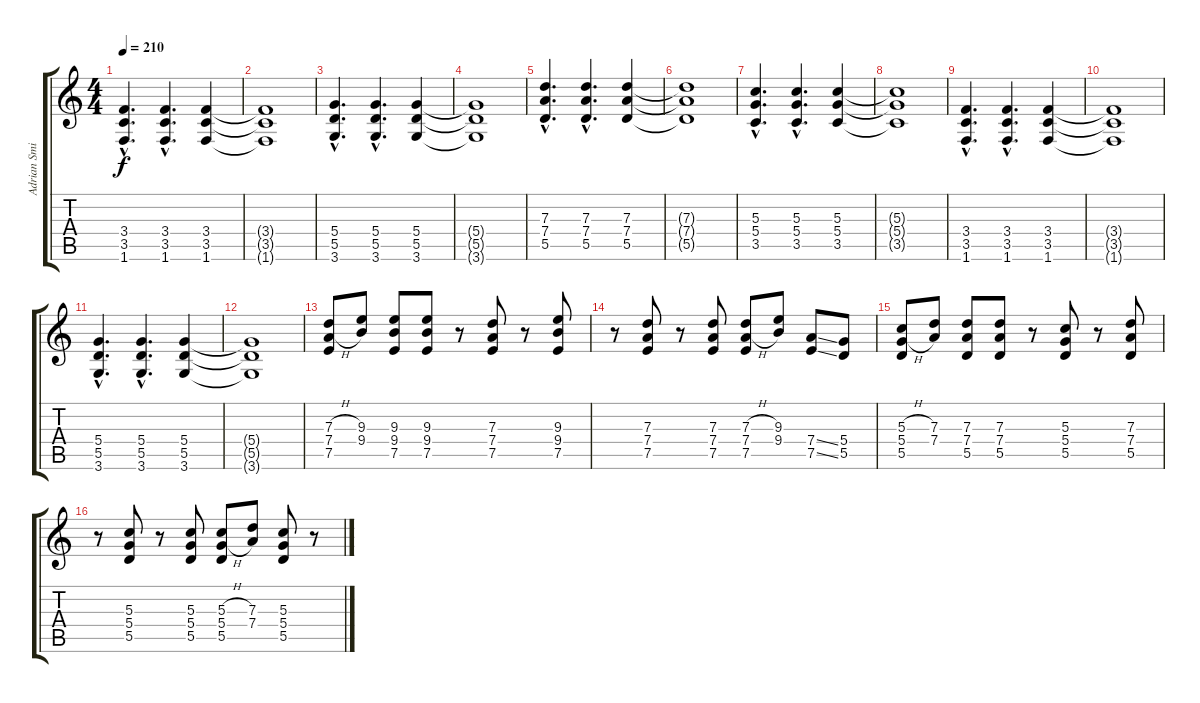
\track ("Adrian Smith" "Adrian Smi") {instrument distortionguitar}
\staff {score tabs}
\tuning (E4 B3 G3 D3 A2 E2) {hide}
\ts (4 4)
\tempo 210
\clef g2
\ks c
(3.4{hac} 3.5{hac} 1.6{hac}).4{d dy f} (3.4{hac} 3.5{hac} 1.6{hac}).4{d} (3.4 3.5 1.6).4 |
(3.4{t} 3.5{t} 1.6{t}).1 |
(5.4{hac} 5.5{hac} 3.6{hac}).4{d} (5.4{hac} 5.5{hac} 3.6{hac}).4{d} (5.4 5.5 3.6).4 |
(5.4{t} 5.5{t} 3.6{t}).1 |
(7.3{hac} 7.4{hac} 5.5{hac}).4{d} (7.3{hac} 7.4{hac} 5.5{hac}).4{d} (7.3 7.4 5.5).4 |
(7.3{t} 7.4{t} 5.5{t}).1 |
(5.3{hac} 5.4{hac} 3.5{hac}).4{d} (5.3{hac} 5.4{hac} 3.5{hac}).4{d} (5.3 5.4 3.5).4 |
(5.3{t} 5.4{t} 3.5{t}).1 |
(3.4{hac} 3.5{hac} 1.6{hac}).4{d} (3.4{hac} 3.5{hac} 1.6{hac}).4{d} (3.4 3.5 1.6).4 |
(3.4{t} 3.5{t} 1.6{t}).1 |
(5.4{hac} 5.5{hac} 3.6{hac}).4{d} (5.4{hac} 5.5{hac} 3.6{hac}).4{d} (5.4 5.5 3.6).4 |
(5.4{t} 5.5{t} 3.6{t}).1 |
(7.3{h} 7.4{h} 7.5).8 (9.3 9.4).8 (9.3 9.4 7.5).8 (9.3 9.4 7.5).8 r.8 (7.3 7.4 7.5).8 r.8 (9.3 9.4 7.5).8 |
r.8 (7.3 7.4 7.5).8 r.8 (7.3 7.4 7.5).8 (7.3{h} 7.4{h} 7.5).8 (9.3 9.4).8 (7.4{ss} 7.5{ss}).8 (5.4 5.5).8 |
(5.3{h} 5.4{h} 5.5).8 (7.3 7.4).8 (7.3 7.4 5.5).8 (7.3 7.4 5.5).8 r.8 (5.3 5.4 5.5).8 r.8 (7.3 7.4 5.5).8 |
r.8 (5.3 5.4 5.5).8 r.8 (5.3 5.4 5.5).8 (5.3{h} 5.4{h} 5.5).8 (7.3 7.4).8 (5.3 5.4 5.5).8 r.8
